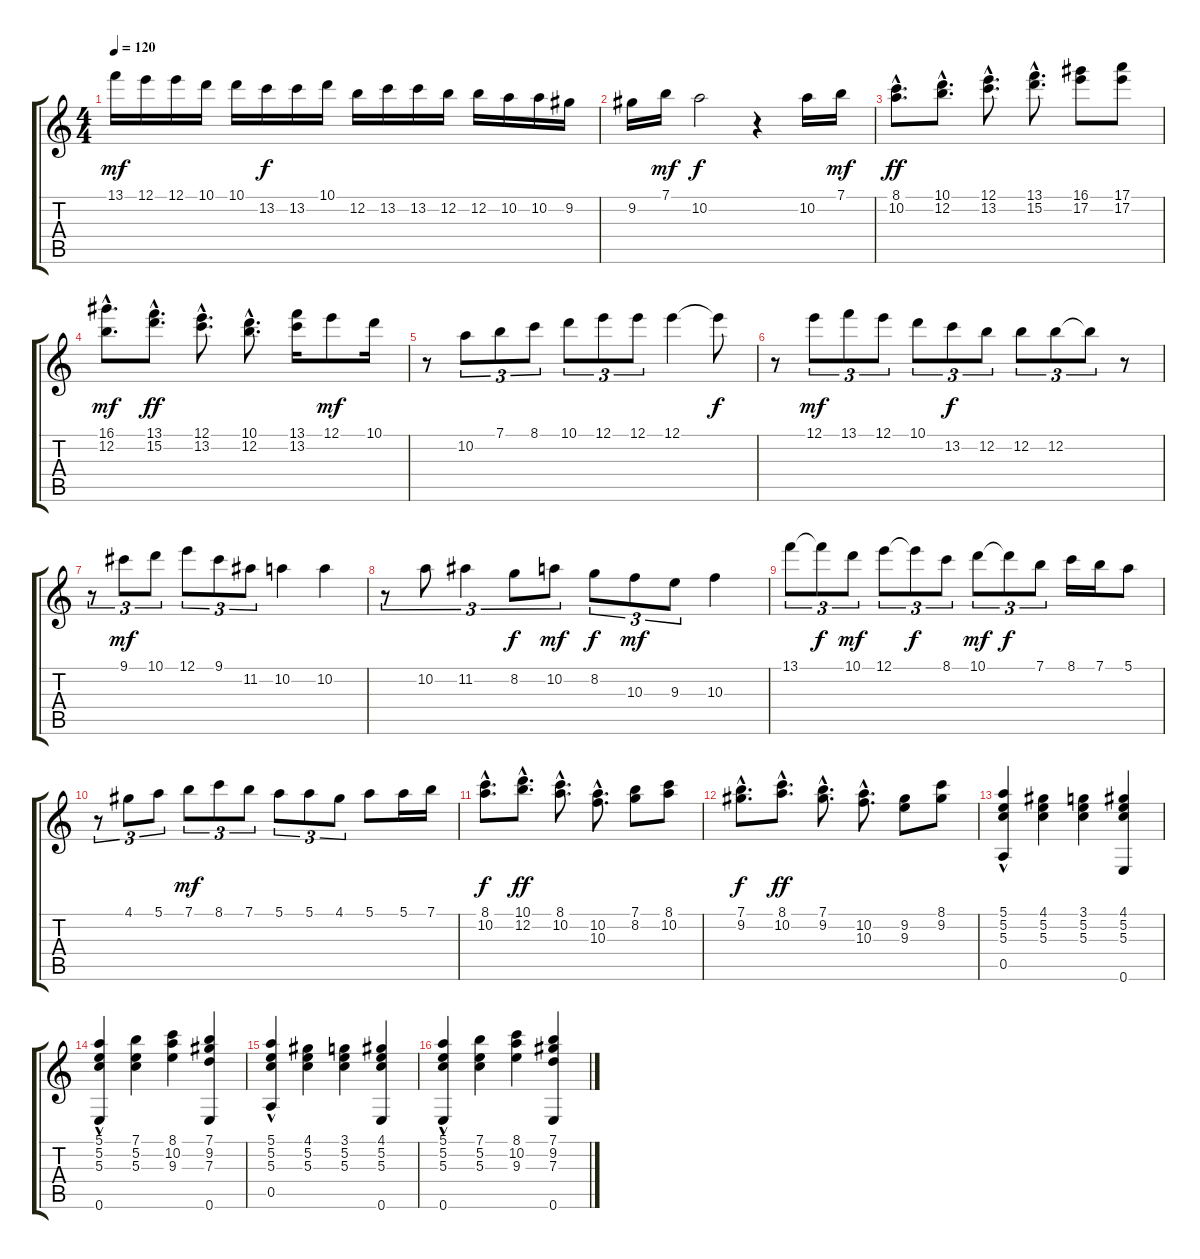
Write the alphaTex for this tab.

\track "" {instrument acousticguitarnylon}
\staff {score tabs}
\tuning (E4 B3 G3 D3 A2 E2) {hide}
\ts (4 4)
\tempo 120
\clef g2
\ks c
13.1.16{dy mf} 12.1.16 12.1.16 10.1.16 10.1.16 13.2.16{dy f} 13.2.16 10.1.16 12.2.16 13.2.16 13.2.16 12.2.16 12.2.16 10.2.16 10.2.16 9.2.16 |
9.2.16 7.1.16{dy mf} 10.2.2{dy f} r.4 10.2.16 7.1.16{dy mf} |
(8.1{hac} 10.2{hac}).8{d dy ff} (10.1{hac} 12.2{hac}).8{d} (12.1{hac} 13.2{hac}).8{d} (13.1{hac} 15.2{hac}).8{d} (16.1 17.2).8 (17.1 17.2).8 |
(16.1{hac} 12.2{hac}).8{d dy mf} (13.1{hac} 15.2{hac}).8{d dy ff} (12.1{hac} 13.2{hac}).8{d} (10.1{hac} 12.2{hac}).8{d} (13.1 13.2).16 12.1.8{dy mf} 10.1.16 |
r.8 10.2.8{tu (3 2)} 7.1.8{tu (3 2)} 8.1.8{tu (3 2)} 10.1.8{tu (3 2)} 12.1.8{tu (3 2)} 12.1.8{tu (3 2)} 12.1.4 12.1{t}.8{dy f} |
r.8 12.1.8{tu (3 2) dy mf} 13.1.8{tu (3 2)} 12.1.8{tu (3 2)} 10.1.8{tu (3 2)} 13.2.8{tu (3 2) dy f} 12.2.8{tu (3 2)} 12.2.8{tu (3 2)} 12.2.8{tu (3 2)} 12.2{t}.8{tu (3 2)} r.8 |
r.8{tu (3 2)} 9.1.8{tu (3 2) dy mf} 10.1.8{tu (3 2)} 12.1.8{tu (3 2)} 9.1.8{tu (3 2)} 11.2.8{tu (3 2)} 10.2.4 10.2.4 |
r.8{tu (3 2)} 10.2.8{tu (3 2)} 11.2.4{tu (3 2)} 8.2.8{tu (3 2) dy f} 10.2.8{tu (3 2) dy mf} 8.2.8{tu (3 2) dy f} 10.3.8{tu (3 2) dy mf} 9.3.8{tu (3 2)} 10.3.4 |
13.1.8{tu (3 2)} 13.1{t}.8{tu (3 2) dy f} 10.1.8{tu (3 2) dy mf} 12.1.8{tu (3 2)} 12.1{t}.8{tu (3 2) dy f} 8.1.8{tu (3 2)} 10.1.8{tu (3 2) dy mf} 10.1{t}.8{tu (3 2) dy f} 7.1.8{tu (3 2)} 8.1.16 7.1.16 5.1.8 |
r.8{tu (3 2)} 4.1.8{tu (3 2)} 5.1.8{tu (3 2)} 7.1.8{tu (3 2) dy mf} 8.1.8{tu (3 2)} 7.1.8{tu (3 2)} 5.1.8{tu (3 2)} 5.1.8{tu (3 2)} 4.1.8{tu (3 2)} 5.1.8 5.1.16 7.1.16 |
(8.1{hac} 10.2{hac}).8{d dy f} (10.1{hac} 12.2{hac}).8{d dy ff} (8.1{hac} 10.2{hac}).8{d} (10.2{hac} 10.3{hac}).8{d} (7.1 8.2).8 (8.1 10.2).8 |
(7.1{hac} 9.2{hac}).8{d dy f} (8.1{hac} 10.2{hac}).8{d dy ff} (7.1{hac} 9.2{hac}).8{d} (10.2{hac} 10.3{hac}).8{d} (9.2 9.3).8 (8.1 9.2).8 |
(5.1 5.2 5.3 0.5{hac}).4 (4.1 5.2 5.3).4 (3.1 5.2 5.3).4 (4.1 5.2 5.3 0.6).4 |
(5.1 5.2 5.3 0.6{hac}).4 (7.1 5.2 5.3).4 (8.1 10.2 9.3).4 (7.1 9.2 7.3 0.6).4 |
(5.1 5.2 5.3 0.5{hac}).4 (4.1 5.2 5.3).4 (3.1 5.2 5.3).4 (4.1 5.2 5.3 0.6).4 |
(5.1 5.2 5.3 0.6{hac}).4 (7.1 5.2 5.3).4 (8.1 10.2 9.3).4 (7.1 9.2 7.3 0.6).4
